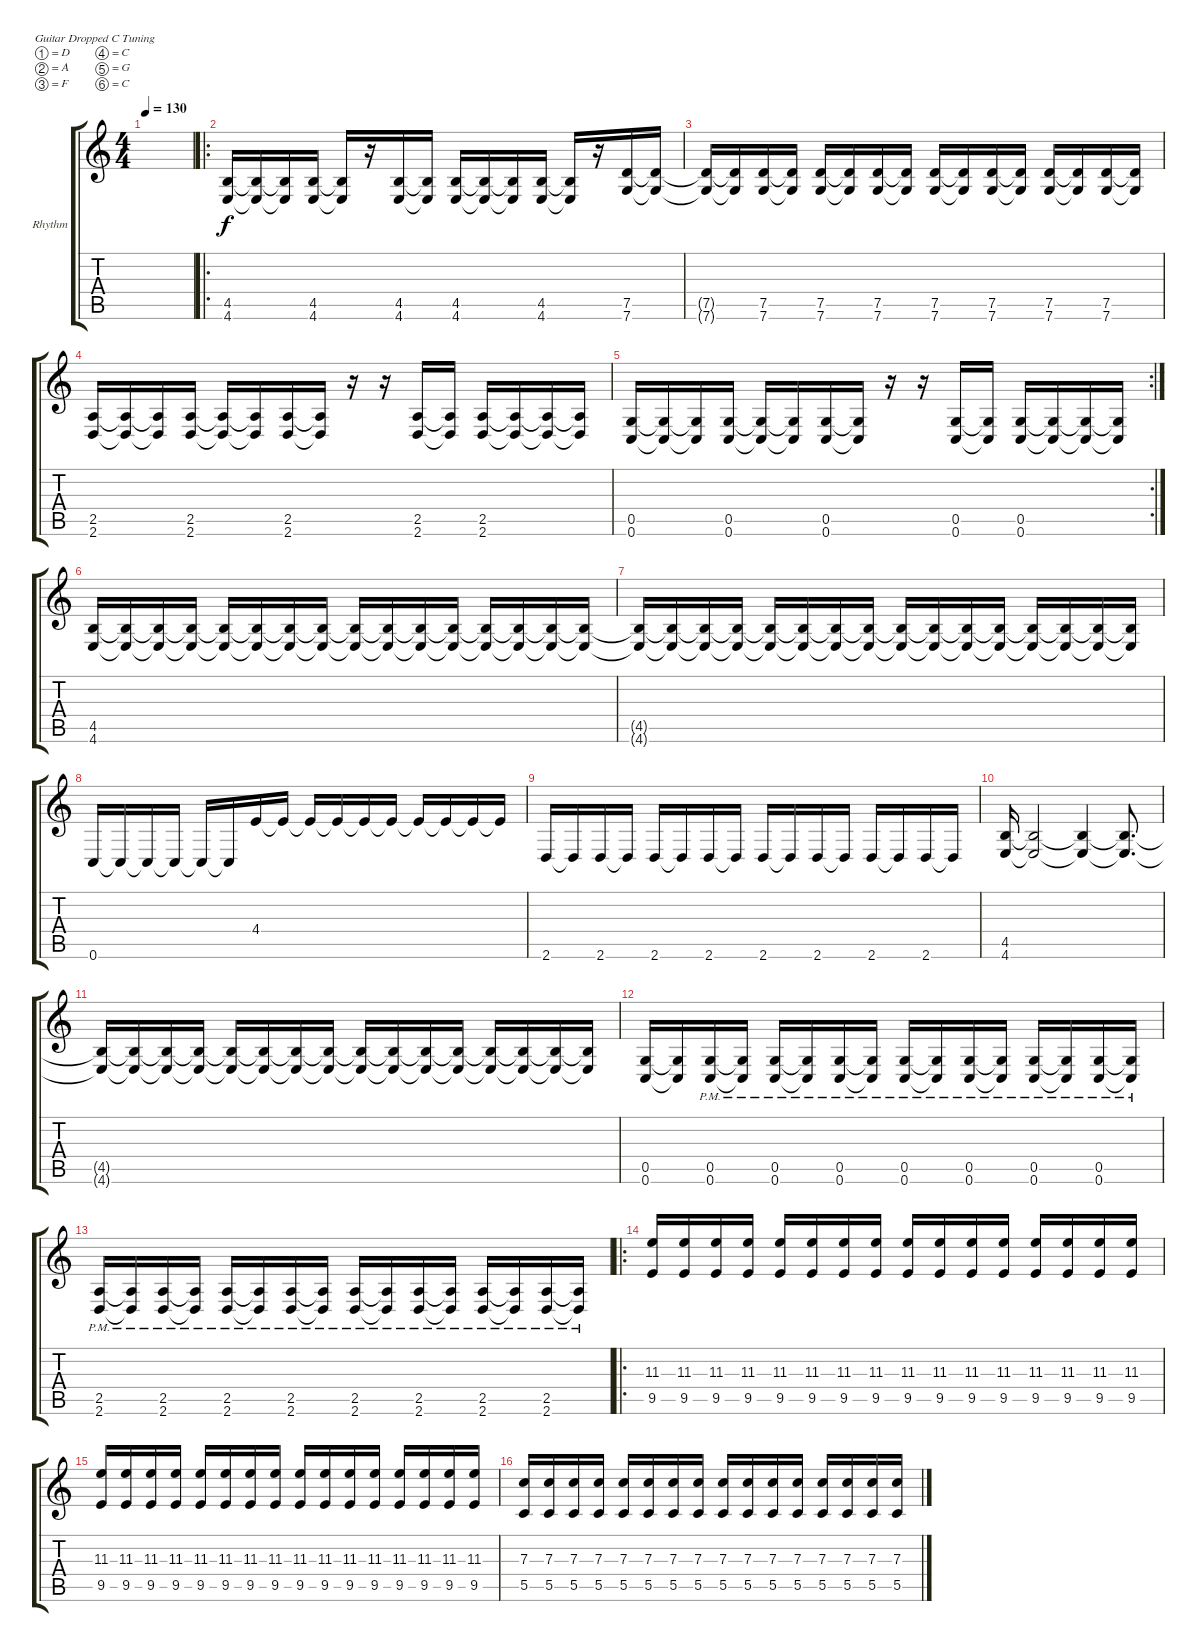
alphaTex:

\defaultSystemsLayout 4
\bracketExtendMode groupsimilarinstruments
\firstSystemTrackNameOrientation horizontal
\otherSystemsTrackNameOrientation horizontal
\track ("Rhythm Guitar" "Rhythm") {instrument distortionguitar}
\staff {score tabs}
\tuning (D4 A3 F3 C3 G2 C2)
\ts (4 4)
\tempo 130
\clef g2
\ks c
|
\ro
(4.6 4.5).16 (4.6{t} 4.5{t}).16 (4.6{t} 4.5{t}).16 (4.5 4.6).16 (4.6{t} 4.5{t}).16 r.16 (4.5 4.6).16 (4.6{t} 4.5{t}).16 (4.5 4.6).16 (4.5{t} 4.6{t}).16 (4.5{t} 4.6{t}).16 (4.6 4.5).16 (4.5{t} 4.6{t}).16 r.16 (7.6 7.5).16 (7.5{t} 7.6{t}).16 |
(7.6{t} 7.5{t}).16 (7.5{t} 7.6{t}).16 (7.6 7.5).16 (7.5{t} 7.6{t}).16 (7.6 7.5).16 (7.6{t} 7.5{t}).16 (7.5 7.6).16 (7.6{t} 7.5{t}).16 (7.6 7.5).16 (7.5{t} 7.6{t}).16 (7.6 7.5).16 (7.5{t} 7.6{t}).16 (7.6 7.5).16 (7.5{t} 7.6{t}).16 (7.6 7.5).16 (7.5{t} 7.6{t}).16 |
(2.6 2.5).16 (2.5{t} 2.6{t}).16 (2.5{t} 2.6{t}).16 (2.5 2.6).16 (2.6{t} 2.5{t}).16 (2.6{t} 2.5{t}).16 (2.6 2.5).16 (2.5{t} 2.6{t}).16 r.16 r.16 (2.6 2.5).16 (2.6{t} 2.5{t}).16 (2.5 2.6).16 (2.6{t} 2.5{t}).16 (2.6{t} 2.5{t}).16 (2.5{t} 2.6{t}).16 |
\rc 2
(0.6 0.5).16 (0.5{t} 0.6{t}).16 (0.5{t} 0.6{t}).16 (0.5 0.6).16 (0.6{t} 0.5{t}).16 (0.6{t} 0.5{t}).16 (0.6 0.5).16 (0.5{t} 0.6{t}).16 r.16 r.16 (0.6 0.5).16 (0.6{t} 0.5{t}).16 (0.5 0.6).16 (0.6{t} 0.5{t}).16 (0.6{t} 0.5{t}).16 (0.5{t} 0.6{t}).16 |
(4.6 4.5).16 (4.6{t} 4.5{t}).16 (4.6{t} 4.5{t}).16 (4.6{t} 4.5{t}).16 (4.6{t} 4.5{t}).16 (4.6{t} 4.5{t}).16 (4.6{t} 4.5{t}).16 (4.6{t} 4.5{t}).16 (4.6{t} 4.5{t}).16 (4.6{t} 4.5{t}).16 (4.6{t} 4.5{t}).16 (4.6{t} 4.5{t}).16 (4.5{t} 4.6{t}).16 (4.5{t} 4.6{t}).16 (4.5{t} 4.6{t}).16 (4.5{t} 4.6{t}).16 |
(4.6{t} 4.5{t}).16 (4.5{t} 4.6{t}).16 (4.5{t} 4.6{t}).16 (4.5{t} 4.6{t}).16 (4.5{t} 4.6{t}).16 (4.5{t} 4.6{t}).16 (4.5{t} 4.6{t}).16 (4.5{t} 4.6{t}).16 (4.5{t} 4.6{t}).16 (4.5{t} 4.6{t}).16 (4.5{t} 4.6{t}).16 (4.5{t} 4.6{t}).16 (4.5{t} 4.6{t}).16 (4.5{t} 4.6{t}).16 (4.5{t} 4.6{t}).16 (4.5{t} 4.6{t}).16 |
0.6.16 0.6{t}.16 0.6{t}.16 0.6{t}.16 0.6{t}.16 0.6{t}.16 4.4.16 4.4{t}.16 4.4{t}.16 4.4{t}.16 4.4{t}.16 4.4{t}.16 4.4{t}.16 4.4{t}.16 4.4{t}.16 4.4{t}.16 |
2.6.16 2.6{t}.16 2.6.16 2.6{t}.16 2.6.16 2.6{t}.16 2.6.16 2.6{t}.16 2.6.16 2.6{t}.16 2.6.16 2.6{t}.16 2.6.16 2.6{t}.16 2.6.16 2.6{t}.16 |
(4.6 4.5).16 (4.6{t} 4.5{t}).2 (4.6{t} 4.5{t}).4 (4.6{t} 4.5{t}).8{d} |
(4.6{t} 4.5{t}).16 (4.6{t} 4.5{t}).16 (4.6{t} 4.5{t}).16 (4.6{t} 4.5{t}).16 (4.6{t} 4.5{t}).16 (4.6{t} 4.5{t}).16 (4.6{t} 4.5{t}).16 (4.6{t} 4.5{t}).16 (4.6{t} 4.5{t}).16 (4.6{t} 4.5{t}).16 (4.6{t} 4.5{t}).16 (4.6{t} 4.5{t}).16 (4.6{t} 4.5{t}).16 (4.6{t} 4.5{t}).16 (4.6{t} 4.5{t}).16 (4.6{t} 4.5{t}).16 |
(0.6 0.5).16 (0.5{t} 0.6{t}).16 (0.6{pm} 0.5{pm}).16 (0.6{pm t} 0.5{pm t}).16 (0.6{pm} 0.5{pm}).16 (0.6{pm t} 0.5{pm t}).16 (0.6{pm} 0.5{pm}).16 (0.6{pm t} 0.5{pm t}).16 (0.6{pm} 0.5{pm}).16 (0.6{pm t} 0.5{pm t}).16 (0.6{pm} 0.5{pm}).16 (0.6{pm t} 0.5{pm t}).16 (0.6{pm} 0.5{pm}).16 (0.6{pm t} 0.5{pm t}).16 (0.6{pm} 0.5{pm}).16 (0.6{pm t} 0.5{pm t}).16 |
(2.6{pm} 2.5{pm}).16 (2.5{pm t} 2.6{pm t}).16 (2.5{pm} 2.6{pm}).16 (2.5{pm t} 2.6{pm t}).16 (2.5{pm} 2.6{pm}).16 (2.5{pm t} 2.6{pm t}).16 (2.5{pm} 2.6{pm}).16 (2.5{pm t} 2.6{pm t}).16 (2.5{pm} 2.6{pm}).16 (2.5{pm t} 2.6{pm t}).16 (2.5{pm} 2.6{pm}).16 (2.5{pm t} 2.6{pm t}).16 (2.5{pm} 2.6{pm}).16 (2.5{pm t} 2.6{pm t}).16 (2.5{pm} 2.6{pm}).16 (2.5{pm t} 2.6{pm t}).16 |
\ro
(9.5 11.3).16 (11.3 9.5).16 (11.3 9.5).16 (11.3 9.5).16 (11.3 9.5).16 (11.3 9.5).16 (11.3 9.5).16 (11.3 9.5).16 (11.3 9.5).16 (11.3 9.5).16 (11.3 9.5).16 (11.3 9.5).16 (11.3 9.5).16 (11.3 9.5).16 (11.3 9.5).16 (11.3 9.5).16 |
(9.5 11.3).16 (11.3 9.5).16 (11.3 9.5).16 (11.3 9.5).16 (11.3 9.5).16 (11.3 9.5).16 (11.3 9.5).16 (11.3 9.5).16 (11.3 9.5).16 (11.3 9.5).16 (11.3 9.5).16 (11.3 9.5).16 (11.3 9.5).16 (11.3 9.5).16 (11.3 9.5).16 (11.3 9.5).16 |
(5.5 7.3).16 (5.5 7.3).16 (5.5 7.3).16 (5.5 7.3).16 (5.5 7.3).16 (5.5 7.3).16 (5.5 7.3).16 (5.5 7.3).16 (5.5 7.3).16 (5.5 7.3).16 (5.5 7.3).16 (5.5 7.3).16 (5.5 7.3).16 (5.5 7.3).16 (5.5 7.3).16 (5.5 7.3).16
